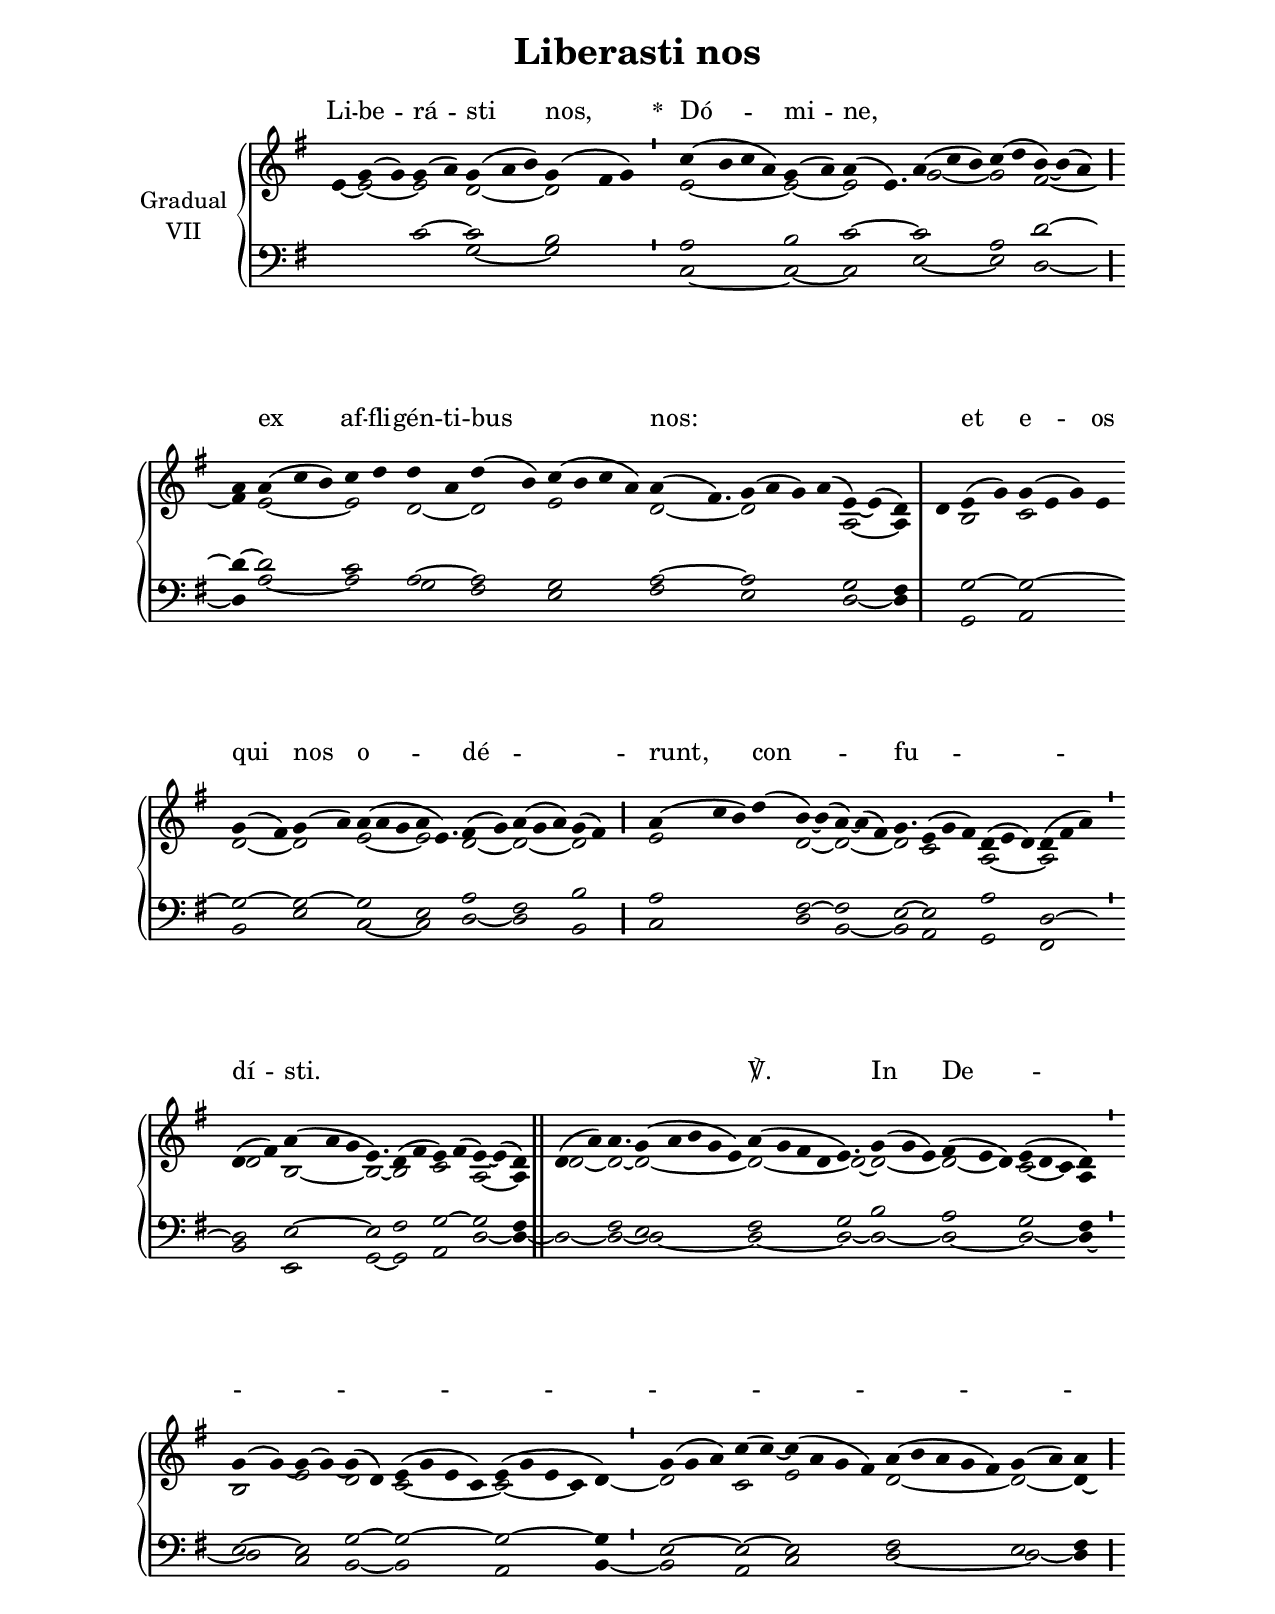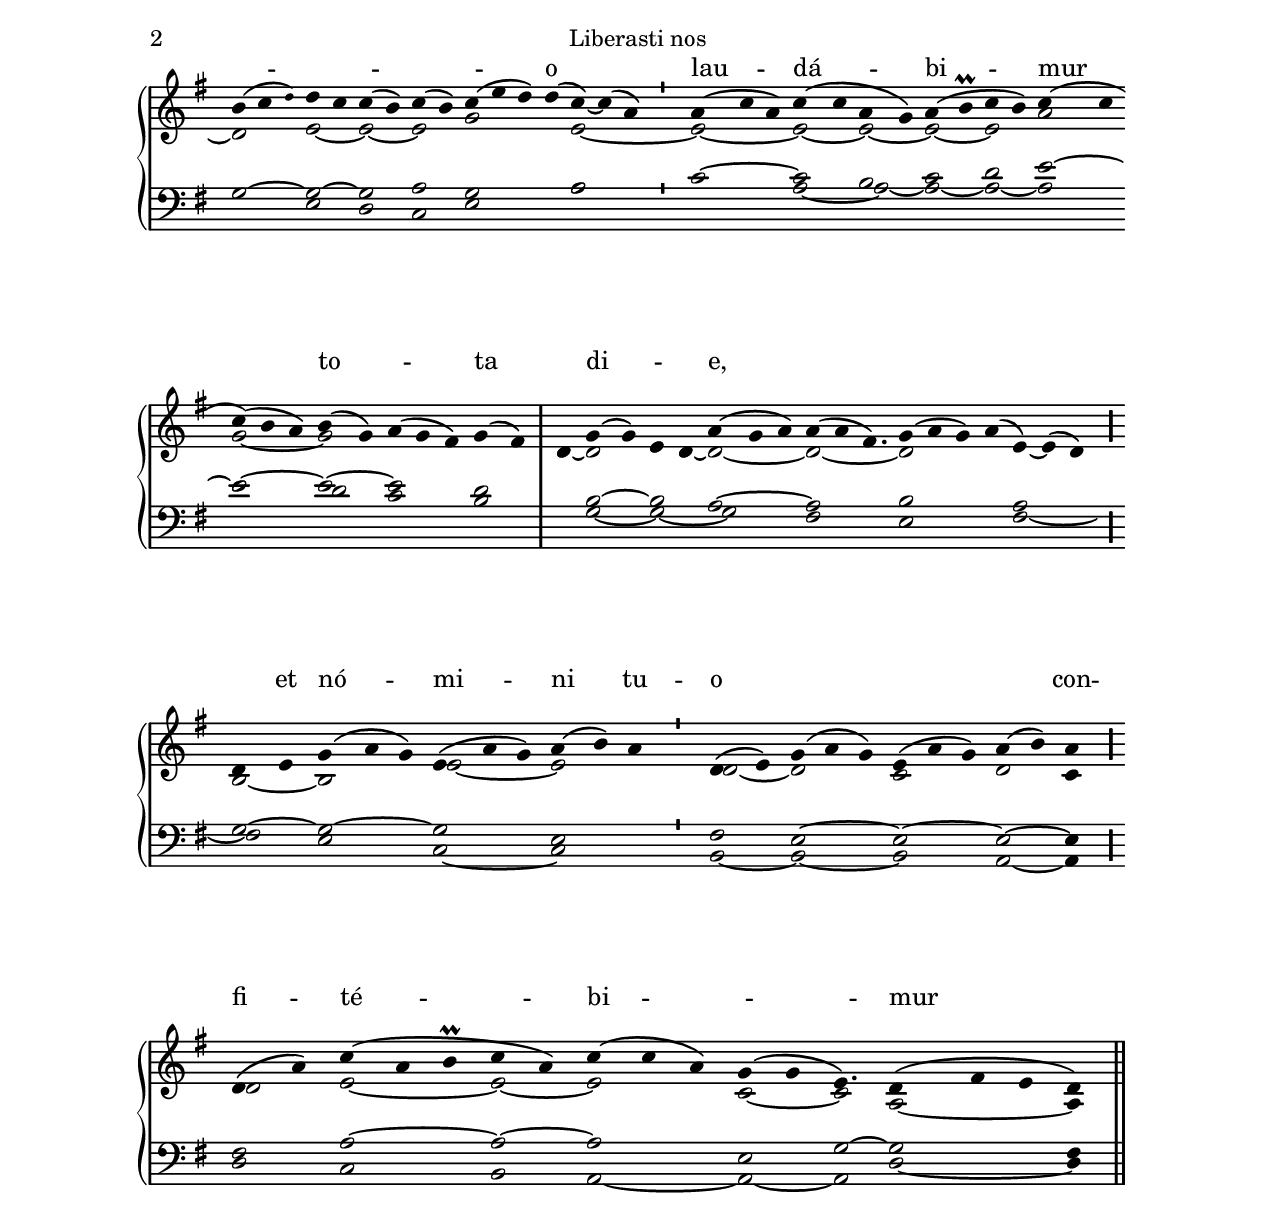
\version "2.18"
\include "gregorian.ly"
\include "noh2.ily"


%Page reference: page ii.256
%(volume.page)

global = {
 \key d \mixolydian
 \cadenzaOn 
}

\header {
  title = \markup \center-column {"Liberasti nos" \vspace #1 }
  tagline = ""
  composer = ""
}

\paper {
 #(include-special-characters)
  oddHeaderMarkup = \markup \fill-line {
    \line {}
    \center-column {
      \on-the-fly #first-page     " "
      \on-the-fly #not-first-page "Liberasti nos"
    }
    \line { \on-the-fly #print-page-number-check-first \fromproperty #'page:page-number-string }
  }
  evenHeaderMarkup = \markup \fill-line {
    \line { \on-the-fly #print-page-number-check-first \fromproperty #'page:page-number-string }
    \center-column { "Liberasti nos" }
    \line {}
  }
}

chantText = \lyricmode {
Li -- be -- rá -- sti nos, 
\set stanza = " * " Dó -- mi -- ne, _ _ _ 
ex af -- fli -- gén -- ti -- bus _ nos: _ _ _ 
et e -- os qui nos o -- dé -- _ _ runt, 
con -- fu -- _ _ _ dí -- sti. _ _ _ _ _ ℣. 
In De -- _ _ _ _ _ _ _ _ _ _ _ _ _ _ _ o 
lau -- dá -- bi -- mur to -- _ ta _ di -- _ _ e, _ _ _ _ 
et nó -- mi -- ni tu -- o _ _ _ 
con -- fi -- té -- bi -- _ mur 
\set stanza = " * " in sǽ -- cu -- _ la. 
_ _ _ _ _ }

chantMusic = {
\tieDown   e'4 g'4 ( g'4) g'4 ( a'4) g'4 ( a'4 b'4) g'4 ( fis'4 g'4) \divisioMinima
 c''4 ( b'4 c''4 a'4) g'4 ( a'4) a'4 ( e'4.) a'4 ( c''4 b'4) c''4 ( d''4 b'4) ~ b'4 ( a'4) \divisioMaior \forceBreak

 a'4 a'4 ( c''4 b'4) c''4 d''4 d''4 a'4 d''4 ( b'4) c''4 ( b'4 c''4 a'4) a'4 ( fis'4.) g'4 ( a'4 g'4) a'4 ( e'4) ~ e'4 ( d'4) \divisioMaxima
 d'4 e'4 ( g'4) g'4 ( e'4 g'4) e'4 \forceBreak
 g'4 ( fis'4) g'4 ( a'4) a'4 ( a'4 g'4 a'4 e'4.) fis'4 ( g'4) a'4 ( g'4 a'4) g'4 ( fis'4) \divisioMaior
 a'4 ( c''4 b'4) d''4 ( b'4) ~ b'4 ( a'4) ~ a'4 ( fis'4) g'4. e'4 ( g'4 fis'4) d'4 ( e'4 d'4) d'4 ( fis'4 a'4) \divisioMinima \forceBreak

 d'4 ( fis'4) a'4 ( a'4 g'4 e'4.) d'4 ( fis'4 e'4) fis'4 ( e'4) ~ e'4 ( d'4) \finalis
 d'4 ( a'4) a'4. g'4 ( a'4 b'4 g'4 e'4) a'4 ( g'4 fis'4 d'4 e'4.) g'4 ( g'4 e'4) fis'4 ( e'4 d'4) e'4 ( d'4 c'4 d'4) \divisioMinima \forceBreak

 g'4 ( g'4) ~ g'4 ( g'4) ~ g'4 ( d'4) e'4 ( g'4 e'4 c'4) e'4 ( g'4 e'4 c'4 d'4) \divisioMinima
 g'4 ( g'4 a'4) c''4 ( c''4) ~ c''4 ( a'4 g'4 fis'4) a'4 ( b'4 a'4 g'4 fis'4) g'4 ( a'4) a'4 \divisioMaior \forceBreak

 b'4 ( c''4 \once \tweak #'font-size #-4 d'' ) d''4 c''4 c''4 ( b'4) c''4 ( b'4) c''4 ( e''4 d''4) d''4 ( c''4) ~ c''4 ( a'4) \divisioMinima
 a'4 ( c''4 a'4) c''4 ( c''4 a'4 g'4) a'4 ( b'\prall c''4 b'4) c''4 ( c''4 \forceBreak
) ~ c''4 ( b'4 a'4) b'4 ( g'4) a'4 ( g'4 fis'4) g'4 ( fis'4) \divisioMaxima
 d'4 g'4 ( g'4) e'4 d'4 a'4 ( g'4 a'4) a'4 ( a'4 fis'4.) g'4 ( a'4 g'4) a'4 ( e'4) ~ e'4 ( d'4) \divisioMaior \forceBreak

 d'4 e'4 g'4 ( a'4 g'4) e'4 ( a'4 g'4) a'4 ( b'4) a'4 \divisioMinima
 d'4 ( e'4) g'4 ( a'4 g'4) e'4 ( a'4 g'4) a'4 ( b'4) a'4 \divisioMaior \forceBreak

 d'4 ( a'4) c''4 ( a'4 b'\prall c''4 a'4) c''4 ( c''4 a'4) g'4 ( g'4 e'4.) d'4 ( fis'4 e'4 d'4) \finalis

}

altoMusic = {
e'4 ~ e'2 ~ e'2 d'2*3/2 ~ d'2*3/2 \divisioMinima
e'2*4/2 ~ e'2 ~ e'2*5/4 g'2*3/2 ~ g'2 fis'2*3/2 ~ \divisioMaior
fis'4 e'2*3/2 ~ e'2 d'2 ~ d'2 e'2*4/2 d'2*5/4 ~ d'2*4/2 a2 ~ a4 \divisioMaxima
r4 b2 c'2*4/2 d'2 ~ d'2 e'2*3/2 ~ e'2*5/4 d'2 ~ d'2*3/2 ~ d'2 \divisioMaior
e'2*4/2 d'2 ~ d'2*3/2 ~ d'2*3/4 c'2*3/2 a2*3/2 ~ a2*3/2 \divisioMinima
d'2 b2*3/2 ~ b2*3/4 ~ b2 c'2 a2 ~ a4 \finalis
d'2 ~ d'2*3/4 ~ d'2*5/2 ~ d'2*4/2 ~ d'2*3/4 ~ d'2*3/2 ~ d'2 ~ d'4 c'2 ~ c'4 a4 \divisioMinima
b2 e'2 d'2 c'2*4/2 ~ c'2*3/2 ~ c'4 d'4 ~ \divisioMinima
d'2*3/2 c'2 e'2*4/2 d'2*5/2 ~ d'2 ~ d'4 ~ \divisioMaior
d'2*3/2 e'2 ~ e'2 ~ e'2 g'2*4/2 e'2*3/2 ~ \divisioMinima
e'2*3/2 ~ e'2 ~ e'2 ~ e'2 ~ e'2 a'2 g'2*3/2 ~ g'2 r2*5/2 \divisioMaxima
d'4 ~ d'2 e'4 d'4 ~ d'2*3/2 ~ d'2*7/4 ~ d'2*4/2 r2*3/2 \divisioMaior
b2 ~ b2*3/2 e'2*3/2 ~ e'2*3/2 \divisioMinima
d'2 ~ d'2*3/2 c'2*3/2 d'2 c'4 \divisioMaior
d'2 e'2*3/2 ~ e'2 ~ e'2*3/2 c'2 ~ c'2*3/4 a2*3/2 ~ a4 \finalis
}

tenorMusic = {
r2*3/2 c'2 ~ c'2*3/2 b2*3/2 \divisioMinima
a2*4/2 b2 c'2*5/4 ~ c'2*3/2 a2 d'2*3/2 ~ \divisioMaior
d'4 ~ d'2*3/2 c'2 a2 ~ a2 g2*4/2 a2*5/4 ~ a2*4/2 g2 fis4 \divisioMaxima
r4 g2 ~ g2*4/2 ~ g2 ~ g2 ~ g2*3/2 e2*5/4 a2 fis2*3/2 b2 \divisioMaior
a2*4/2 fis2 ~ fis2*3/2 e2*3/4 ~ e2*3/2 a2*3/2 d2*3/2 ~ \divisioMinima
d2 e2*3/2 ~ e2*3/4 fis2 g2 ~ g2 fis4 \finalis
r2 fis2*3/4 e2*5/2 fis2*4/2 g2*3/4 b2*3/2 a2*3/2 g2*3/2 fis4 \divisioMinima
e2 ~ e2 g2 ~ g2*4/2 ~ g2*4/2 ~ g4 \divisioMinima
e2*3/2 ~ e2 ~ e2*4/2 fis2*5/2 e2 fis4 \divisioMaior
g2*3/2 ~ g2 ~ g2 a2 g2*4/2 a2*3/2 \divisioMinima
c'2*3/2 ~ c'2 b2 c'2 d'2 e'2 ~ e'2*3/2 ~ e'2 ~ e'2*3/2 d'2 \divisioMaxima
r4 b2 ~ b2 a2*3/2 ~ a2*7/4 b2*4/2 a2*3/2 \divisioMaior
g2 ~ g2*3/2 ~ g2*3/2 e2*3/2 \divisioMinima
fis2 e2*3/2 ~ e2*3/2 ~ e2 ~ e4 \divisioMaior
fis2 a2*3/2 ~ a2 ~ a2*3/2 e2 g2*3/4 ~ g2*3/2 fis4 \finalis
}

bassMusic = {
r2*5/2 g2*3/2 ~ g2*3/2 \divisioMinima
c2*4/2 ~ c2 ~ c2*5/4 e2*3/2 ~ e2 d2*3/2 ~ \divisioMaior
d4 a2*3/2 ~ a2 g2 fis2 e2*4/2 fis2*5/4 e2*4/2 d2 ~ d4 \divisioMaxima
r4 g,2 a,2*4/2 b,2 e2 c2*3/2 ~ c2*5/4 d2 ~ d2*3/2 b,2 \divisioMaior
c2*4/2 d2 b,2*3/2 ~ b,2*3/4 a,2*3/2 g,2*3/2 fis,2*3/2 \divisioMinima
b,2 e,2*3/2 g,2*3/4 ~ g,2 a,2 d2 ~ d4 ~ \finalis
d2 ~ d2*3/4 ~ d2*5/2 ~ d2*4/2 ~ d2*3/4 ~ d2*3/2 ~ d2*3/2 ~ d2*3/2 ~ d4 ~ \divisioMinima
d2 c2 b,2 ~ b,2*4/2 a,2*4/2 b,4 ~ \divisioMinima
b,2*3/2 a,2 c2*4/2 d2*5/2 ~ d2 ~ d4 \divisioMaior
r2*3/2 e2 d2 c2 e2*4/2 a2*3/2 \divisioMinima
r2*3/2 a2 ~ a2 ~ a2 ~ a2 ~ a2 e'2*3/2 d'2 c'2*3/2 b2 \divisioMaxima
r4 g2 ~ g2 ~ g2*3/2 fis2*7/4 e2*4/2 fis2*3/2 ~ \divisioMaior
fis2 e2*3/2 c2*3/2 ~ c2*3/2 \divisioMinima
b,2 ~ b,2*3/2 ~ b,2*3/2 a,2 ~ a,4 \divisioMaior
d2 c2*3/2 b,2 a,2*3/2 ~ a,2 ~ a,2*3/4 d2*3/2 ~ d4 \finalis
}

voiceLines = {
\voiceLineStyle


}

\score{
  <<
    \new GrandStaff <<
      \set GrandStaff.autoBeaming = ##f
      \set GrandStaff.instrumentName = \markup \center-column {
        "Gradual"
        "VII"
      }
      \new Staff = up <<
        \new Voice = "chant" {
          \voiceOne \global \chantMusic
        }
        \new Voice {
          \voiceTwo \global \altoMusic
        }
      >>

      \new Staff = down <<
        \clef bass
        \new Voice {
          \voiceOne \global \tenorMusic
        }
        \new Voice {
          \voiceTwo \global \bassMusic
        }
	\new Voice {
        \voiceThree \global \voiceLines
        }
      >>
    >>
    \new Lyrics \lyricsto chant {
      \chantText
    }
  >>
  \layout{
  }
  \midi{
    \tempo 4 = 125
  }
}
